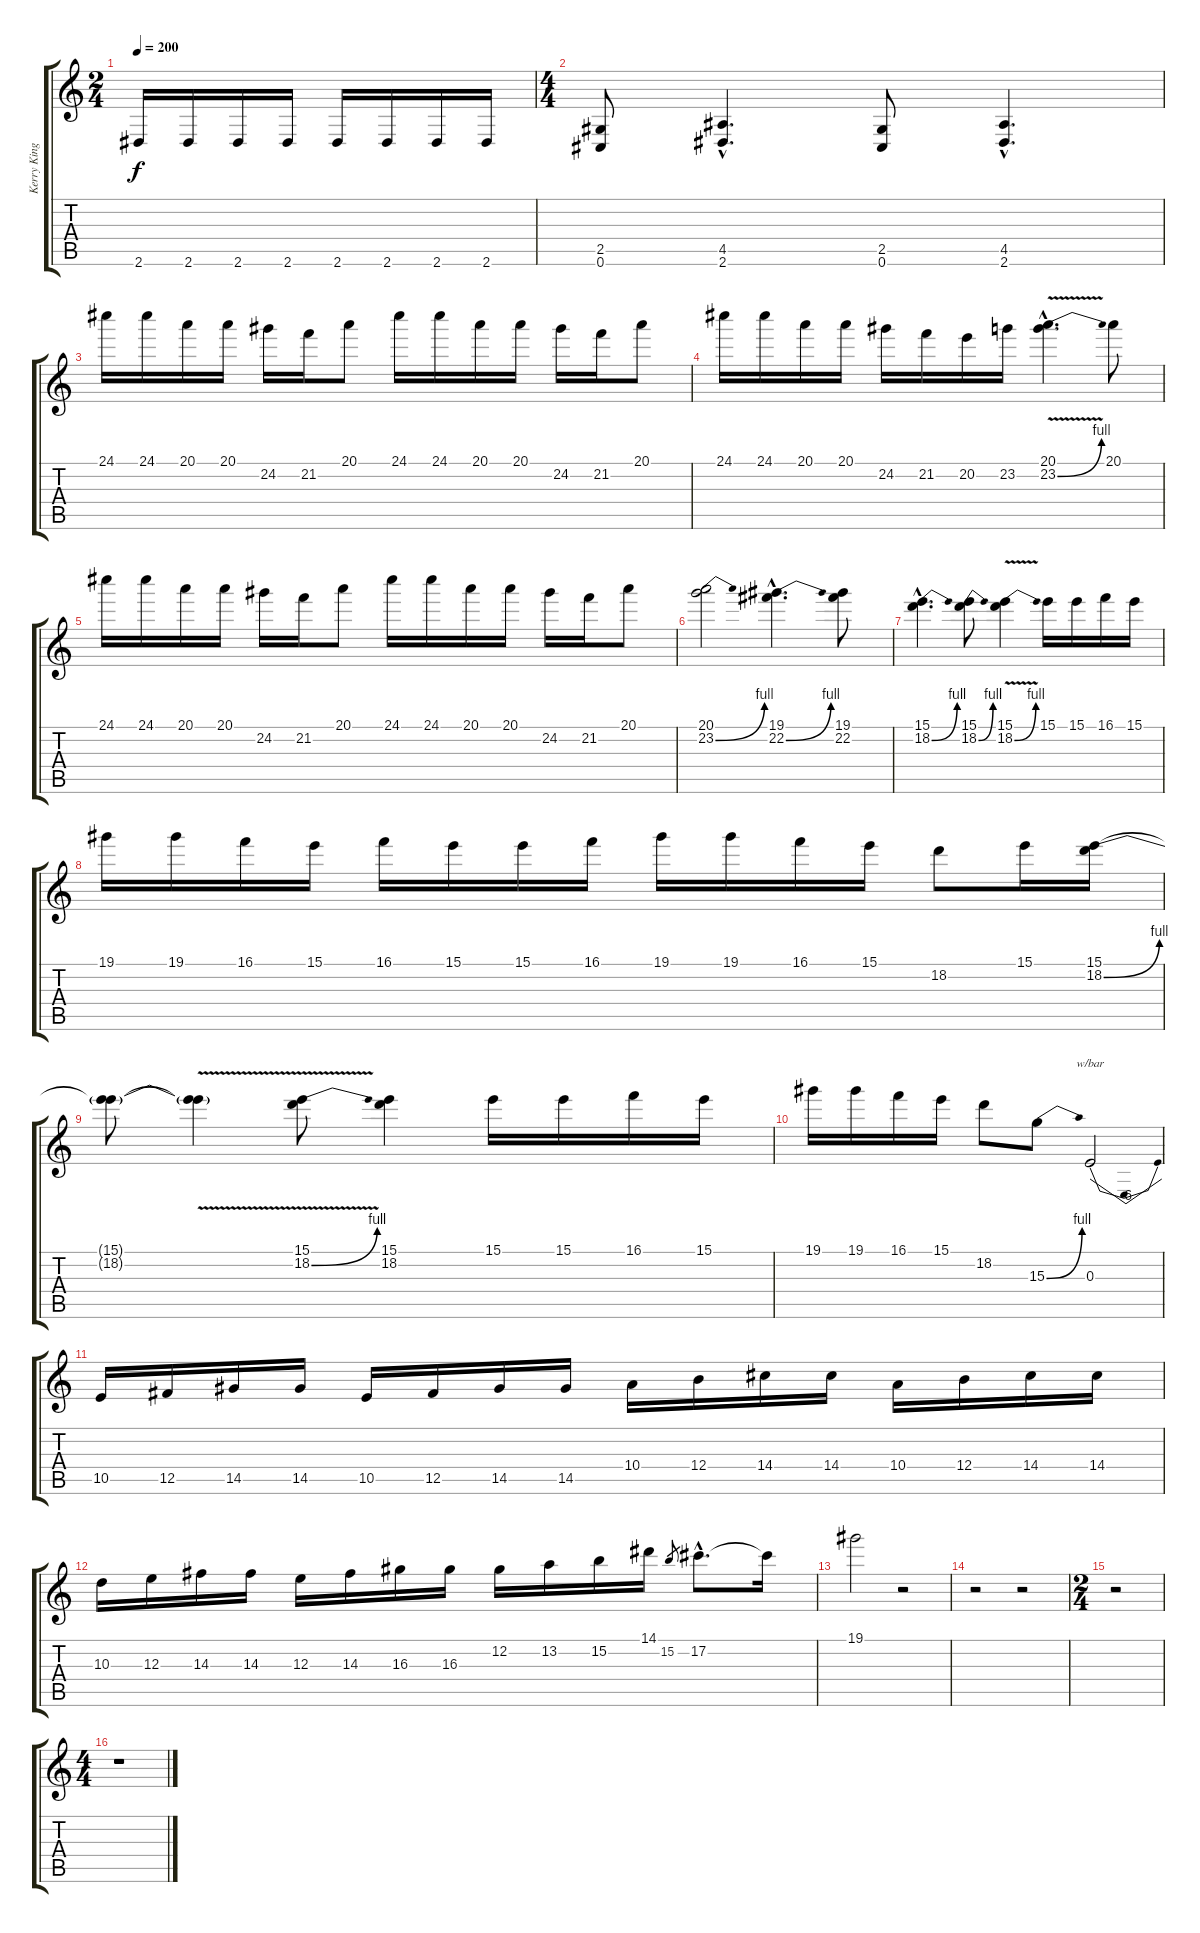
\track ("Kerry King" "Kerry King") {instrument distortionguitar}
\staff {score tabs}
\tuning (Db4 Ab3 E3 B2 Gb2 Db2) {hide}
\ts (2 4)
\tempo 200
\clef g2
\ks c
2.6.16{dy f} 2.6.16 2.6.16 2.6.16 2.6.16 2.6.16 2.6.16 2.6.16 |
\ts (4 4)
(2.5 0.6).8 (4.5{hac} 2.6{hac}).4{d} (2.5 0.6).8 (4.5{hac} 2.6{hac}).4{d} |
24.1.16 24.1.16 20.1.16 20.1.16 24.2.16 21.2.16 20.1.8 24.1.16 24.1.16 20.1.16 20.1.16 24.2.16 21.2.16 20.1.8 |
24.1.16 24.1.16 20.1.16 20.1.16 24.2.16 21.2.16 20.2.16 23.2.16 (20.1{v hac} 23.2{be (bend 0 0 60 4) v hac}).4{d} 20.1.8 |
24.1.16 24.1.16 20.1.16 20.1.16 24.2.16 21.2.16 20.1.8 24.1.16 24.1.16 20.1.16 20.1.16 24.2.16 21.2.16 20.1.8 |
(20.1 23.2{be (bend 0 0 60 4)}).2 (19.1{hac} 22.2{be (bend 0 0 60 4) hac}).4{d} (19.1 22.2).8 |
(15.1{hac} 18.2{be (bend 0 0 60 4) hac}).4{d} (15.1 18.2{be (bend 0 0 60 4)}).8 (15.1{v} 18.2{be (bend 0 0 60 4) v}).4 15.1.16 15.1.16 16.1.16 15.1.16 |
19.1.16 19.1.16 16.1.16 15.1.16 16.1.16 15.1.16 15.1.16 16.1.16 19.1.16 19.1.16 16.1.16 15.1.16 18.2.8 15.1.16 (15.1 18.2{be (bend 0 0 60 4)}).16 |
(15.1{t} 18.2{t}).8 (15.1{v t} 18.2{v t}).4 (15.1{v} 18.2{be (bend 0 0 60 4) v}).8 (15.1 18.2).4 15.1.16 15.1.16 16.1.16 15.1.16 |
19.1.16 19.1.16 16.1.16 15.1.16 18.2.8 15.3{be (bend 0 0 60 4)}.8 0.3.2{tbe (dip default 0 0 30 -24 60 0)} |
10.5.16 12.5.16 14.5.16 14.5.16 10.5.16 12.5.16 14.5.16 14.5.16 10.4.16 12.4.16 14.4.16 14.4.16 10.4.16 12.4.16 14.4.16 14.4.16 |
10.3.16 12.3.16 14.3.16 14.3.16 12.3.16 14.3.16 16.3.16 16.3.16 12.2.16 13.2.16 15.2.16 14.1.16 15.2.8{gr} 17.2{hac}.8{d} 17.2{t}.16 |
19.1.2 r.2 |
r.2 r.2 |
\ts (2 4)
r.2 |
\ts (4 4)
r.1
